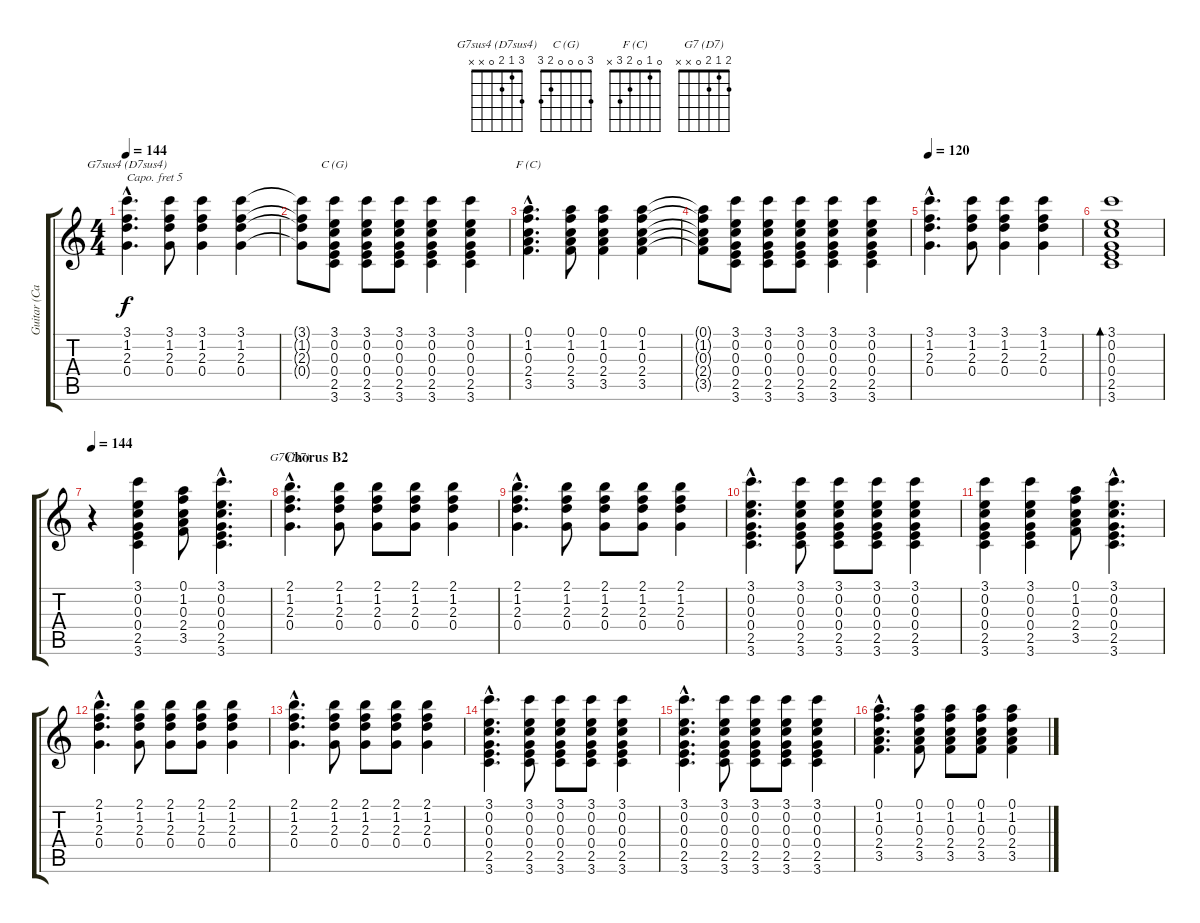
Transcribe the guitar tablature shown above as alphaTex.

\track ("Guitar (Capo 5th Fret)" "Guitar (Ca") {instrument acousticguitarsteel}
\staff {score tabs}
\capo 5
\tuning (E4 B3 G3 D3 A2 E2) {hide}
\chord ("G7sus4 (D7sus4)" 3 1 2 0 x x)
\chord ("C (G)" 3 0 0 0 2 3)
\chord ("F (C)" 0 1 0 2 3 x)
\chord ("G7 (D7)" 2 1 2 0 x x)
\ts (4 4)
\tempo 144
\clef g2
\ks c
(3.1{hac} 1.2{hac} 2.3{hac} 0.4{hac}).4{d ch "G7sus4 (D7sus4)" dy f} (3.1 1.2 2.3 0.4).8 (3.1 1.2 2.3 0.4).4 (3.1 1.2 2.3 0.4).4 |
(3.1{t} 1.2{t} 2.3{t} 0.4{t}).8 (3.1 0.2 0.3 0.4 2.5 3.6).8{ch "C (G)"} (3.1 0.2 0.3 0.4 2.5 3.6).8 (3.1 0.2 0.3 0.4 2.5 3.6).8 (3.1 0.2 0.3 0.4 2.5 3.6).4 (3.1 0.2 0.3 0.4 2.5 3.6).4 |
(0.1{hac} 1.2{hac} 0.3{hac} 2.4{hac} 3.5{hac}).4{d ch "F (C)"} (0.1 1.2 0.3 2.4 3.5).8 (0.1 1.2 0.3 2.4 3.5).4 (0.1 1.2 0.3 2.4 3.5).4 |
(0.1{t} 1.2{t} 0.3{t} 2.4{t} 3.5{t}).8 (3.1 0.2 0.3 0.4 2.5 3.6).8 (3.1 0.2 0.3 0.4 2.5 3.6).8 (3.1 0.2 0.3 0.4 2.5 3.6).8 (3.1 0.2 0.3 0.4 2.5 3.6).4 (3.1 0.2 0.3 0.4 2.5 3.6).4 |
\tempo 120
(3.1{hac} 1.2{hac} 2.3{hac} 0.4{hac}).4{d} (3.1 1.2 2.3 0.4).8 (3.1 1.2 2.3 0.4).4 (3.1 1.2 2.3 0.4).4 |
(3.1 0.2 0.3 0.4 2.5 3.6).1{bd 480} |
\tempo 144
r.4{volume 9} (3.1 0.2 0.3 0.4 2.5 3.6).4 (0.1 1.2 0.3 2.4 3.5).8 (3.1{hac} 0.2{hac} 0.3{hac} 0.4{hac} 2.5{hac} 3.6{hac}).4{d} |
\section ("" "Chorus B2")
(2.1{hac} 1.2{hac} 2.3{hac} 0.4{hac}).4{d ch "G7 (D7)"} (2.1 1.2 2.3 0.4).8 (2.1 1.2 2.3 0.4).8 (2.1 1.2 2.3 0.4).8 (2.1 1.2 2.3 0.4).4 |
(2.1{hac} 1.2{hac} 2.3{hac} 0.4{hac}).4{d} (2.1 1.2 2.3 0.4).8 (2.1 1.2 2.3 0.4).8 (2.1 1.2 2.3 0.4).8 (2.1 1.2 2.3 0.4).4 |
(3.1{hac} 0.2{hac} 0.3{hac} 0.4{hac} 2.5{hac} 3.6{hac}).4{d} (3.1 0.2 0.3 0.4 2.5 3.6).8 (3.1 0.2 0.3 0.4 2.5 3.6).8 (3.1 0.2 0.3 0.4 2.5 3.6).8 (3.1 0.2 0.3 0.4 2.5 3.6).4 |
(3.1 0.2 0.3 0.4 2.5 3.6).4 (3.1 0.2 0.3 0.4 2.5 3.6).4 (0.1 1.2 0.3 2.4 3.5).8 (3.1{hac} 0.2{hac} 0.3{hac} 0.4{hac} 2.5{hac} 3.6{hac}).4{d} |
(2.1{hac} 1.2{hac} 2.3{hac} 0.4{hac}).4{d} (2.1 1.2 2.3 0.4).8 (2.1 1.2 2.3 0.4).8 (2.1 1.2 2.3 0.4).8 (2.1 1.2 2.3 0.4).4 |
(2.1{hac} 1.2{hac} 2.3{hac} 0.4{hac}).4{d} (2.1 1.2 2.3 0.4).8 (2.1 1.2 2.3 0.4).8 (2.1 1.2 2.3 0.4).8 (2.1 1.2 2.3 0.4).4 |
(3.1{hac} 0.2{hac} 0.3{hac} 0.4{hac} 2.5{hac} 3.6{hac}).4{d} (3.1 0.2 0.3 0.4 2.5 3.6).8 (3.1 0.2 0.3 0.4 2.5 3.6).8 (3.1 0.2 0.3 0.4 2.5 3.6).8 (3.1 0.2 0.3 0.4 2.5 3.6).4 |
(3.1{hac} 0.2{hac} 0.3{hac} 0.4{hac} 2.5{hac} 3.6{hac}).4{d} (3.1 0.2 0.3 0.4 2.5 3.6).8 (3.1 0.2 0.3 0.4 2.5 3.6).8 (3.1 0.2 0.3 0.4 2.5 3.6).8 (3.1 0.2 0.3 0.4 2.5 3.6).4 |
(0.1{hac} 1.2{hac} 0.3{hac} 2.4{hac} 3.5{hac}).4{d} (0.1 1.2 0.3 2.4 3.5).8 (0.1 1.2 0.3 2.4 3.5).8 (0.1 1.2 0.3 2.4 3.5).8 (0.1 1.2 0.3 2.4 3.5).4
